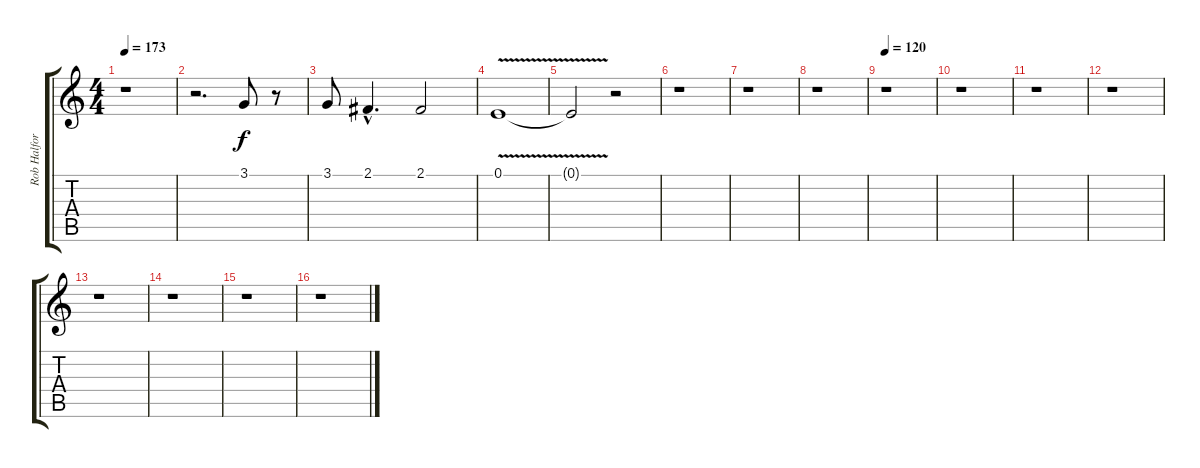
\track ("Rob Halford" "Rob Halfor") {instrument violin}
\staff {score tabs}
\tuning (E4 B3 G3 D3 A2 E2) {hide}
\ts (4 4)
\tempo 173
\clef g2
\ks c
r.1{dy f} |
r.2{d} 3.1.8 r.8 |
3.1.8 2.1{hac}.4{d} 2.1.2 |
0.1{v}.1 |
0.1{t}.2 r.2 |
r.1 |
r.1 |
r.1 |
\tempo 120
r.1 |
r.1 |
r.1 |
r.1 |
r.1 |
r.1 |
r.1 |
r.1
